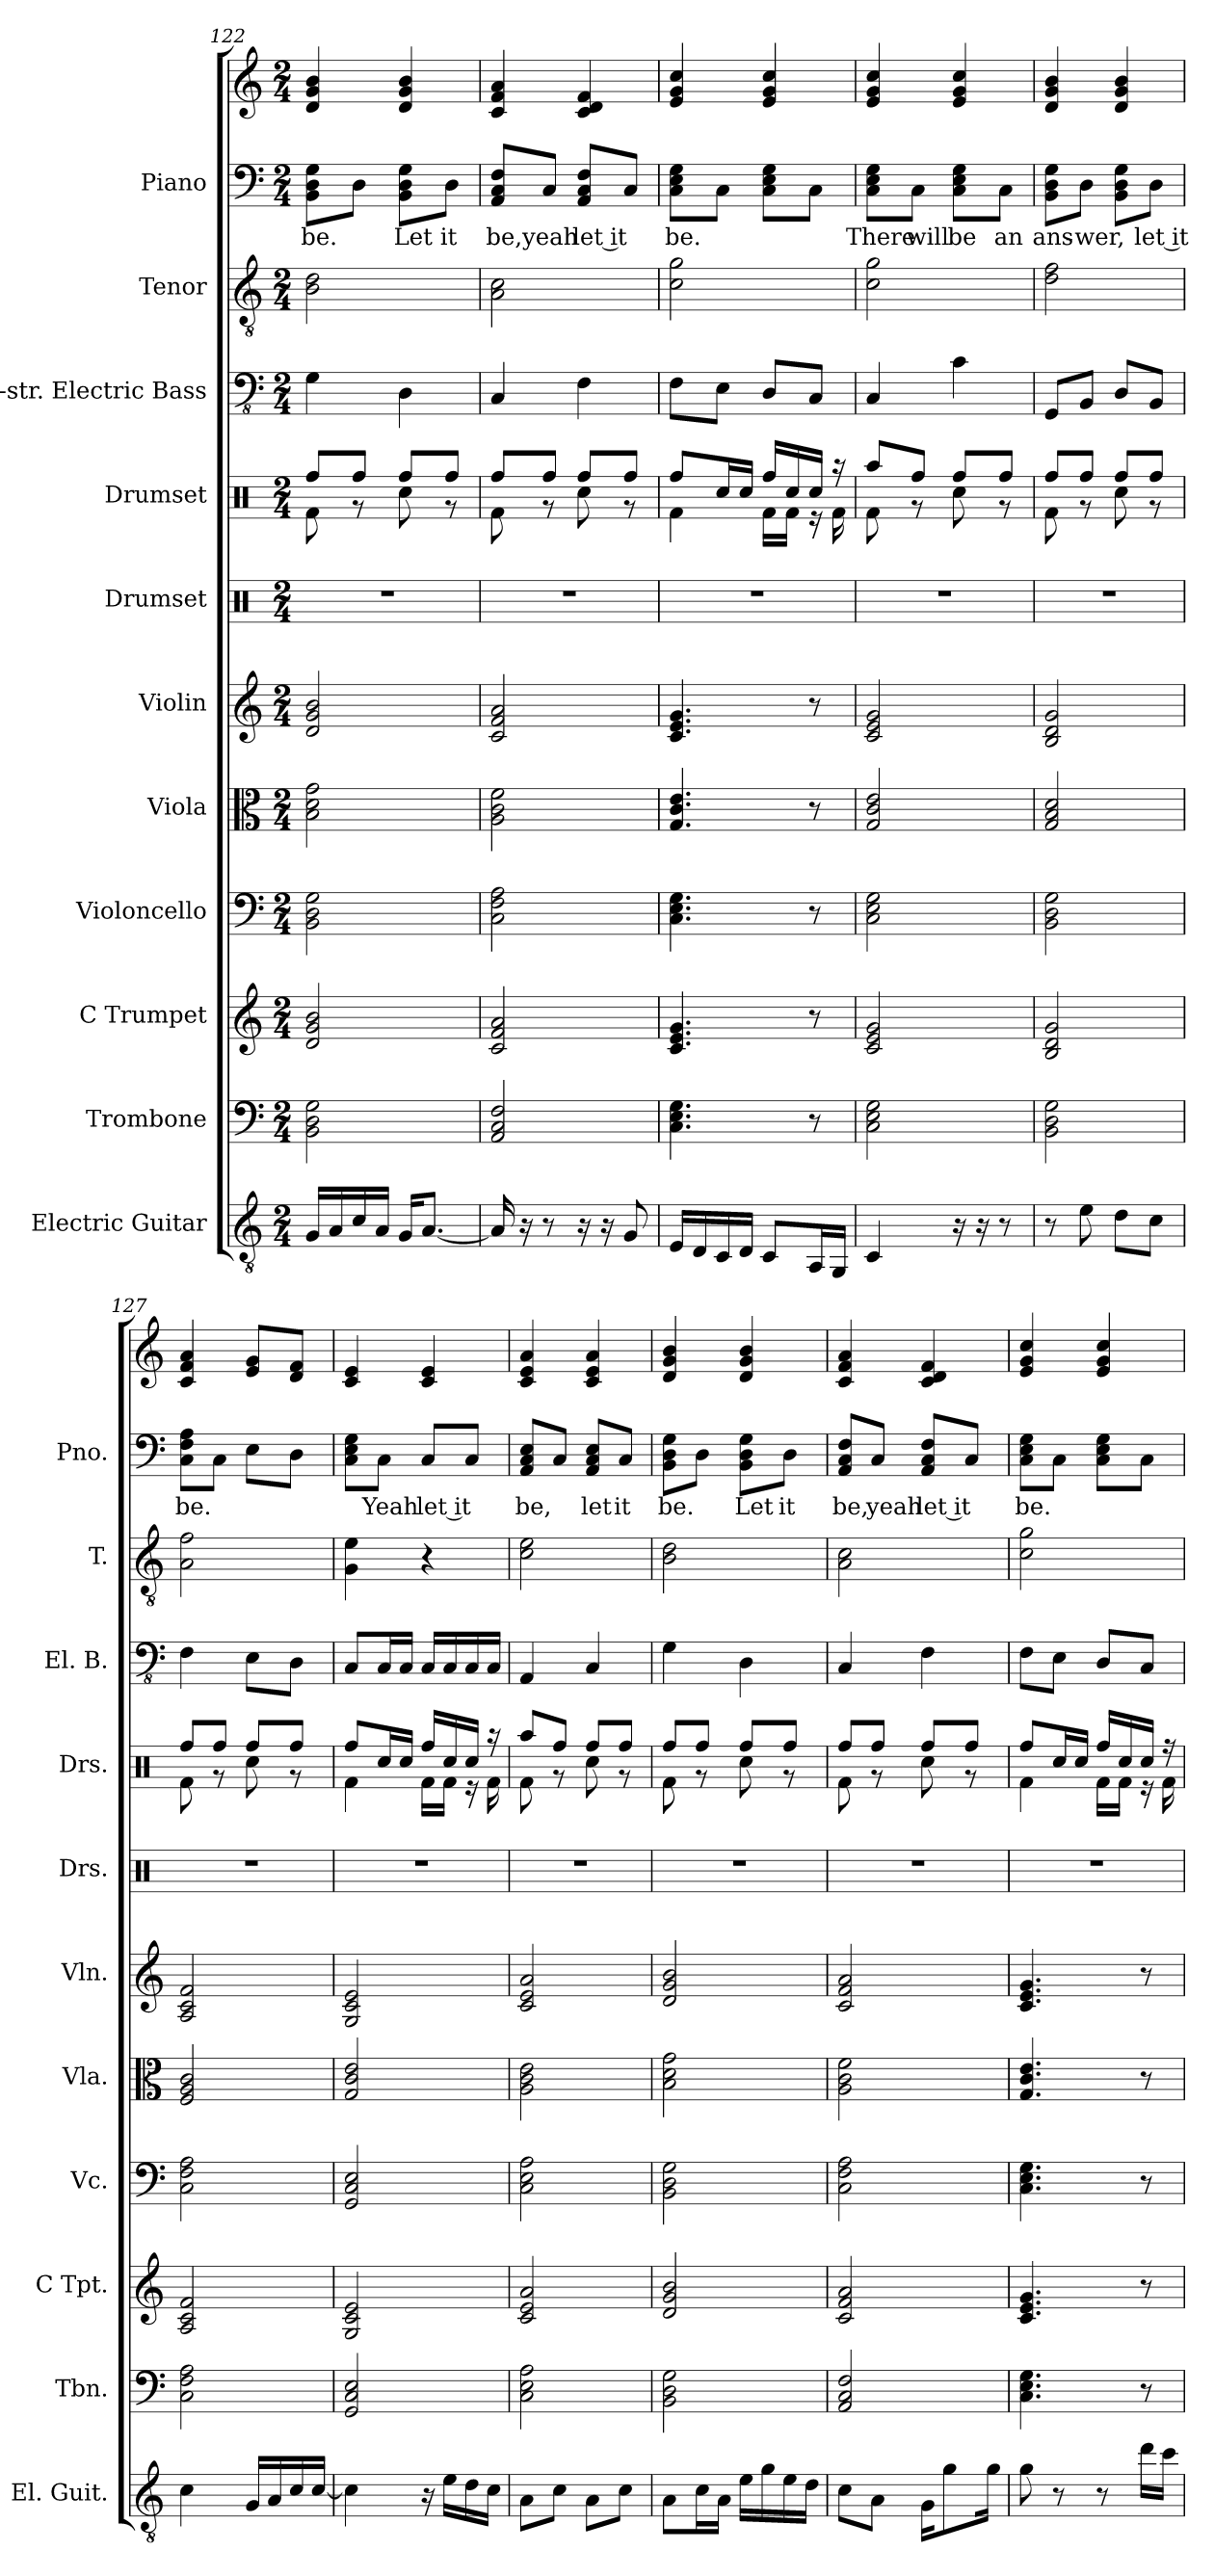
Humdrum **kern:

**kern	**kern	**kern	**kern	**kern	**kern	**kern	**kern	**kern	**kern	**kern	**text	**kern
*part11	*part10	*part9	*part8	*part7	*part6	*part5	*part4	*part3	*part2	*part1	*part1	*part1
*staff12	*staff11	*staff10	*staff9	*staff8	*staff7	*staff6	*staff5	*staff4	*staff3	*staff2	*staff2	*staff1
*I"Electric Guitar	*I"Trombone	*I"C Trumpet	*I"Violoncello	*I"Viola	*I"Violin	*I"Drumset	*I"Drumset	*I"5-str. Electric Bass	*I"Tenor	*I"Piano	*	*
*I'El. Guit.	*I'Tbn.	*I'C Tpt.	*I'Vc.	*I'Vla.	*I'Vln.	*I'Drs.	*I'Drs.	*I'El. B.	*I'T.	*I'Pno.	*	*
*clefGv2	*clefF4	*clefG2	*clefF4	*clefC3	*clefG2	*clefX	*clefX	*clefFv4	*clefGv2	*clefF4	*	*clefG2
*k[]	*k[]	*k[]	*k[]	*k[]	*k[]	*k[]	*k[]	*k[]	*k[]	*k[]	*	*k[]
*M2/4	*M2/4	*M2/4	*M2/4	*M2/4	*M2/4	*M2/4	*M2/4	*M2/4	*M2/4	*M2/4	*	*M2/4
=122	=122	=122	=122	=122	=122	=122	=122	=122	=122	=122	=122	=122
*	*	*	*	*	*	*	*^	*	*	*	*	*
16G/LL	2BB\ 2D\ 2G\	2d/ 2g/ 2b/	2BB\ 2D\ 2G\	2B\ 2d\ 2g\	2d/ 2g/ 2b/	2r	8Rff/L	8Rf\	4GG\	2B\ 2d\	8BB\ 8D\ 8G\L	be.	4d/ 4g/ 4b/
16A/	.	.	.	.	.	.	.	.	.	.	.	.	.
16c/	.	.	.	.	.	.	8Rff/J	8r	.	.	8D\J	.	.
16A/JJ	.	.	.	.	.	.	.	.	.	.	.	.	.
16G/KL	.	.	.	.	.	.	8Rff/L	8Rcc\	4DD\	.	8BB\ 8D\ 8G\L	Let	4d/ 4g/ 4b/
[8.A/J	.	.	.	.	.	.	.	.	.	.	.	.	.
.	.	.	.	.	.	.	8Rff/J	8r	.	.	8D\J	it	.
=123	=123	=123	=123	=123	=123	=123	=123	=123	=123	=123	=123	=123	=123
16A/]	2AA/ 2C/ 2F/	2c/ 2f/ 2a/	2C\ 2F\ 2A\	2A\ 2c\ 2f\	2c/ 2f/ 2a/	2r	8Rff/L	8Rf\	4CC/	2A\ 2c\	8AA/ 8C/ 8F/L	be,	4c/ 4f/ 4a/
16r	.	.	.	.	.	.	.	.	.	.	.	.	.
8r	.	.	.	.	.	.	8Rff/J	8r	.	.	8C/J	yeah	.
16r	.	.	.	.	.	.	8Rff/L	8Rcc\	4FF\	.	8AA/ 8C/ 8F/L	let it	4c/ 4d/ 4f/
16r	.	.	.	.	.	.	.	.	.	.	.	.	.
8G/	.	.	.	.	.	.	8Rff/J	8r	.	.	8C/J	.	.
=124	=124	=124	=124	=124	=124	=124	=124	=124	=124	=124	=124	=124	=124
16E/LL	4.C\ 4.E\ 4.G\	4.c/ 4.e/ 4.g/	4.C\ 4.E\ 4.G\	4.G/ 4.c/ 4.e/	4.c/ 4.e/ 4.g/	2r	8Rff/L	4Rf\	8FF\L	2c\ 2g\	8C\ 8E\ 8G\L	be.	4e/ 4g/ 4cc/
16D/	.	.	.	.	.	.	.	.	.	.	.	.	.
16C/	.	.	.	.	.	.	16Rcc/L	.	8EE\J	.	8C\J	.	.
16D/JJ	.	.	.	.	.	.	16Rcc/JJ	.	.	.	.	.	.
8C/L	.	.	.	.	.	.	16Rff/LL	16Rf\LL	8DD/L	.	8C\ 8E\ 8G\L	.	4e/ 4g/ 4cc/
.	.	.	.	.	.	.	16Rcc/	16Rf\JJ	.	.	.	.	.
16AA/L	8r	8r	8r	8r	8r	.	16Rcc/JJ	16r	8CC/J	.	8C\J	.	.
16GG/JJ	.	.	.	.	.	.	16r	16Rf\	.	.	.	.	.
=125	=125	=125	=125	=125	=125	=125	=125	=125	=125	=125	=125	=125	=125
4C/	2C\ 2E\ 2G\	2c/ 2e/ 2g/	2C\ 2E\ 2G\	2G/ 2c/ 2e/	2c/ 2e/ 2g/	2r	8Raa/L	8Rf\	4CC/	2c\ 2g\	8C\ 8E\ 8G\L	There	4e/ 4g/ 4cc/
.	.	.	.	.	.	.	8Rff/J	8r	.	.	8C\J	will	.
16r	.	.	.	.	.	.	8Rff/L	8Rcc\	4C\	.	8C\ 8E\ 8G\L	be	4e/ 4g/ 4cc/
16r	.	.	.	.	.	.	.	.	.	.	.	.	.
8r	.	.	.	.	.	.	8Rff/J	8r	.	.	8C\J	an	.
!!LO:PB:g=z
=126	=126	=126	=126	=126	=126	=126	=126	=126	=126	=126	=126	=126	=126
8r	2BB\ 2D\ 2G\	2B/ 2d/ 2g/	2BB\ 2D\ 2G\	2G/ 2B/ 2d/	2B/ 2d/ 2g/	2r	8Rff/L	8Rf\	8GGG/L	2d\ 2f\	8BB\ 8D\ 8G\L	ans-	4d/ 4g/ 4b/
8e\	.	.	.	.	.	.	8Rff/J	8r	8BBB/J	.	8D\J	-wer,	.
8d\L	.	.	.	.	.	.	8Rff/L	8Rcc\	8DD/L	.	8BB\ 8D\ 8G\L	.	4d/ 4g/ 4b/
8c\J	.	.	.	.	.	.	8Rff/J	8r	8BBB/J	.	8D\J	let it	.
=127	=127	=127	=127	=127	=127	=127	=127	=127	=127	=127	=127	=127	=127
4c\	2C\ 2F\ 2A\	2A/ 2c/ 2f/	2C\ 2F\ 2A\	2F/ 2A/ 2c/	2A/ 2c/ 2f/	2r	8Rff/L	8Rf\	4FF\	2A\ 2f\	8C\ 8F\ 8A\L	be.	4c/ 4f/ 4a/
.	.	.	.	.	.	.	8Rff/J	8r	.	.	8C\J	.	.
16G/LL	.	.	.	.	.	.	8Rff/L	8Rcc\	8EE\L	.	8E\L	.	8e/ 8g/L
16A/	.	.	.	.	.	.	.	.	.	.	.	.	.
16c/	.	.	.	.	.	.	8Rff/J	8r	8DD\J	.	8D\J	.	8d/ 8f/J
[16c/JJ	.	.	.	.	.	.	.	.	.	.	.	.	.
=128	=128	=128	=128	=128	=128	=128	=128	=128	=128	=128	=128	=128	=128
4c\]	2GG/ 2C/ 2E/	2G/ 2c/ 2e/	2GG/ 2C/ 2E/	2G/ 2c/ 2e/	2G/ 2c/ 2e/	2r	8Rff/L	4Rf\	8CC/L	4G\ 4e\	8C\ 8E\ 8G\L	.	4c/ 4e/
.	.	.	.	.	.	.	16Rcc/L	.	16CC/L	.	8C\J	Yeah	.
.	.	.	.	.	.	.	16Rcc/JJ	.	16CC/JJ	.	.	.	.
16r	.	.	.	.	.	.	16Rff/LL	16Rf\LL	16CC/LL	4r	8C/L	let it	4c/ 4e/
16e\LL	.	.	.	.	.	.	16Rcc/	16Rf\JJ	16CC/	.	.	.	.
16d\	.	.	.	.	.	.	16Rcc/JJ	16r	16CC/	.	8C/J	.	.
16c\JJ	.	.	.	.	.	.	16r	16Rf\	16CC/JJ	.	.	.	.
=129	=129	=129	=129	=129	=129	=129	=129	=129	=129	=129	=129	=129	=129
8A\L	2C\ 2E\ 2A\	2c/ 2e/ 2a/	2C\ 2E\ 2A\	2A\ 2c\ 2e\	2c/ 2e/ 2a/	2r	8Raa/L	8Rf\	4AAA/	2c\ 2e\	8AA/ 8C/ 8E/L	be,	4c/ 4e/ 4a/
8c\J	.	.	.	.	.	.	8Rff/J	8r	.	.	8C/J	.	.
8A\L	.	.	.	.	.	.	8Rff/L	8Rcc\	4CC/	.	8AA/ 8C/ 8E/L	let	4c/ 4e/ 4a/
8c\J	.	.	.	.	.	.	8Rff/J	8r	.	.	8C/J	it	.
=130	=130	=130	=130	=130	=130	=130	=130	=130	=130	=130	=130	=130	=130
8A\L	2BB\ 2D\ 2G\	2d/ 2g/ 2b/	2BB\ 2D\ 2G\	2B\ 2d\ 2g\	2d/ 2g/ 2b/	2r	8Rff/L	8Rf\	4GG\	2B\ 2d\	8BB\ 8D\ 8G\L	be.	4d/ 4g/ 4b/
16c\L	.	.	.	.	.	.	8Rff/J	8r	.	.	8D\J	.	.
16A\JJ	.	.	.	.	.	.	.	.	.	.	.	.	.
16e\LL	.	.	.	.	.	.	8Rff/L	8Rcc\	4DD\	.	8BB\ 8D\ 8G\L	Let	4d/ 4g/ 4b/
16g\	.	.	.	.	.	.	.	.	.	.	.	.	.
16e\	.	.	.	.	.	.	8Rff/J	8r	.	.	8D\J	it	.
16d\JJ	.	.	.	.	.	.	.	.	.	.	.	.	.
!!LO:PB:g=z
=131	=131	=131	=131	=131	=131	=131	=131	=131	=131	=131	=131	=131	=131
8c\L	2AA/ 2C/ 2F/	2c/ 2f/ 2a/	2C\ 2F\ 2A\	2A\ 2c\ 2f\	2c/ 2f/ 2a/	2r	8Rff/L	8Rf\	4CC/	2A\ 2c\	8AA/ 8C/ 8F/L	be,	4c/ 4f/ 4a/
8A\J	.	.	.	.	.	.	8Rff/J	8r	.	.	8C/J	yeah	.
16G\KL	.	.	.	.	.	.	8Rff/L	8Rcc\	4FF\	.	8AA/ 8C/ 8F/L	let it	4c/ 4d/ 4f/
8g\	.	.	.	.	.	.	.	.	.	.	.	.	.
.	.	.	.	.	.	.	8Rff/J	8r	.	.	8C/J	.	.
16g\Jk	.	.	.	.	.	.	.	.	.	.	.	.	.
=132	=132	=132	=132	=132	=132	=132	=132	=132	=132	=132	=132	=132	=132
8g\	4.C\ 4.E\ 4.G\	4.c/ 4.e/ 4.g/	4.C\ 4.E\ 4.G\	4.G/ 4.c/ 4.e/	4.c/ 4.e/ 4.g/	2r	8Rff/L	4Rf\	8FF\L	2c\ 2g\	8C\ 8E\ 8G\L	be.	4e/ 4g/ 4cc/
8r	.	.	.	.	.	.	16Rcc/L	.	8EE\J	.	8C\J	.	.
.	.	.	.	.	.	.	16Rcc/JJ	.	.	.	.	.	.
8r	.	.	.	.	.	.	16Rff/LL	16Rf\LL	8DD/L	.	8C\ 8E\ 8G\L	.	4e/ 4g/ 4cc/
.	.	.	.	.	.	.	16Rcc/	16Rf\JJ	.	.	.	.	.
16dd\LL	8r	8r	8r	8r	8r	.	16Rcc/JJ	16r	8CC/J	.	8C\J	.	.
16cc\JJ	.	.	.	.	.	.	16r	16Rf\	.	.	.	.	.
*	*	*	*	*	*	*	*v	*v	*	*	*	*	*
=	=	=	=	=	=	=	=	=	=	=	=	=
*-	*-	*-	*-	*-	*-	*-	*-	*-	*-	*-	*-	*-
